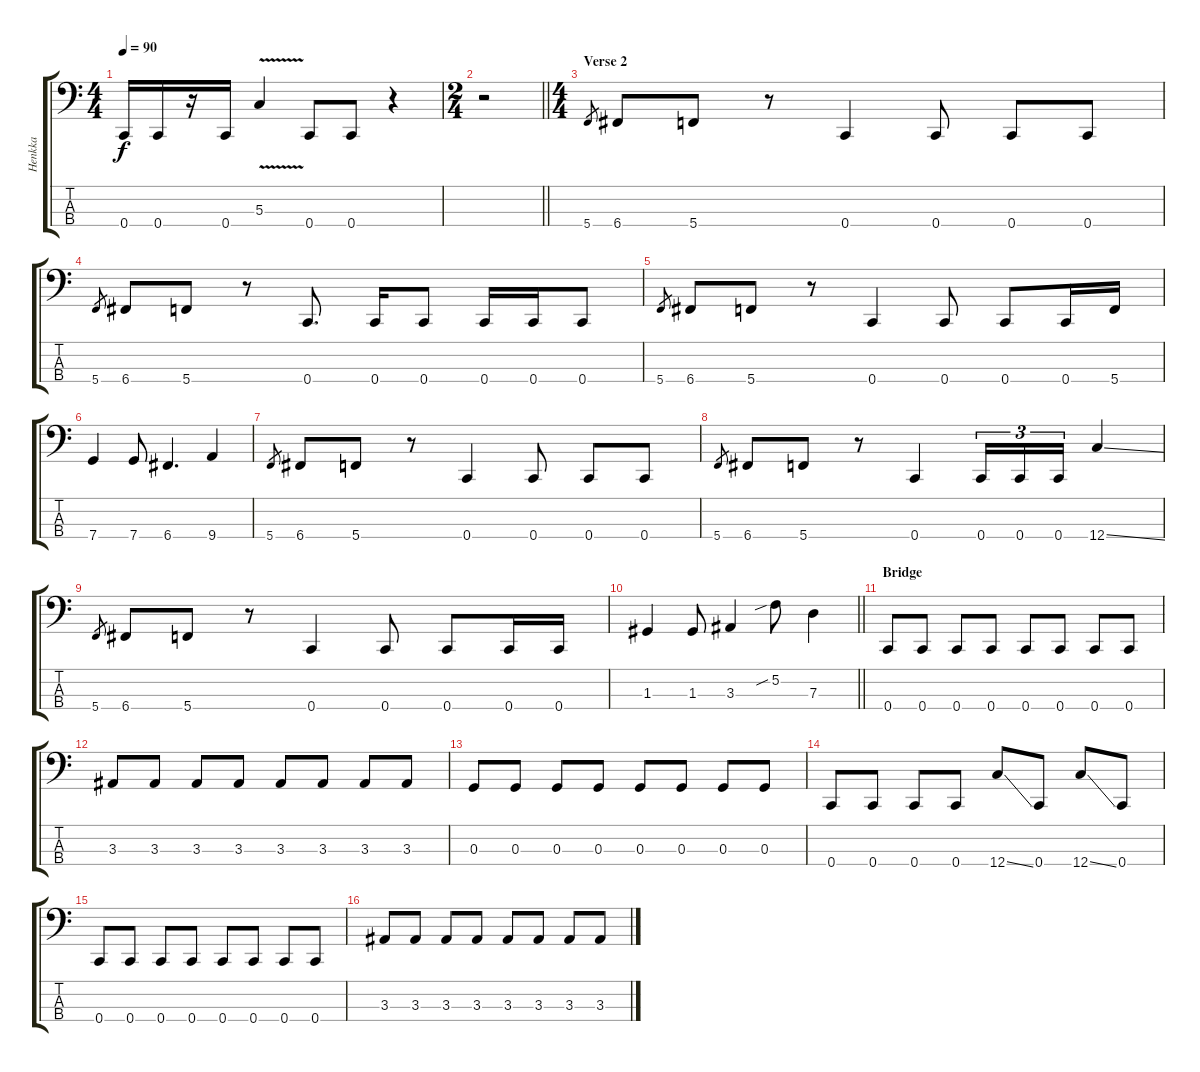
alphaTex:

\track ("Henkka" "Henkka") {instrument electricbassfinger}
\staff {score tabs}
\tuning (F2 C2 G1 C1) {hide}
\ts (4 4)
\tempo 90
\clef f4
\ks c
0.4.16{dy f} 0.4.16 r.16 0.4.16 5.3{v}.4 0.4.8 0.4.8 r.4 |
\ts (2 4)
\barLineRight lightlight
r.2 |
\ts (4 4)
\section ("" "Verse 2")
5.4.8{gr} 6.4.8 5.4.8 r.8 0.4.4 0.4.8 0.4.8 0.4.8 |
5.4.8{gr} 6.4.8 5.4.8 r.8 0.4.8{d} 0.4.16 0.4.8 0.4.16 0.4.16 0.4.8 |
5.4.8{gr} 6.4.8 5.4.8 r.8 0.4.4 0.4.8 0.4.8 0.4.16 5.4.16 |
7.4.4 7.4.8 6.4.4{d} 9.4.4 |
5.4.8{gr} 6.4.8 5.4.8 r.8 0.4.4 0.4.8 0.4.8 0.4.8 |
5.4.8{gr} 6.4.8 5.4.8 r.8 0.4.4 0.4.16{tu (3 2)} 0.4.16{tu (3 2)} 0.4.16{tu (3 2)} 12.4{ss}.4 |
5.4.8{gr} 6.4.8 5.4.8 r.8 0.4.4 0.4.8 0.4.8 0.4.16 0.4.16 |
\barLineRight lightlight
1.3.4 1.3.8 3.3.4 5.2{sib}.8 7.3.4 |
\section ("" "Bridge")
0.4.8 0.4.8 0.4.8 0.4.8 0.4.8 0.4.8 0.4.8 0.4.8 |
3.3.8 3.3.8 3.3.8 3.3.8 3.3.8 3.3.8 3.3.8 3.3.8 |
0.3.8 0.3.8 0.3.8 0.3.8 0.3.8 0.3.8 0.3.8 0.3.8 |
0.4.8 0.4.8 0.4.8 0.4.8 12.4{ss}.8 0.4.8 12.4{ss}.8 0.4.8 |
0.4.8 0.4.8 0.4.8 0.4.8 0.4.8 0.4.8 0.4.8 0.4.8 |
3.3.8 3.3.8 3.3.8 3.3.8 3.3.8 3.3.8 3.3.8 3.3.8
